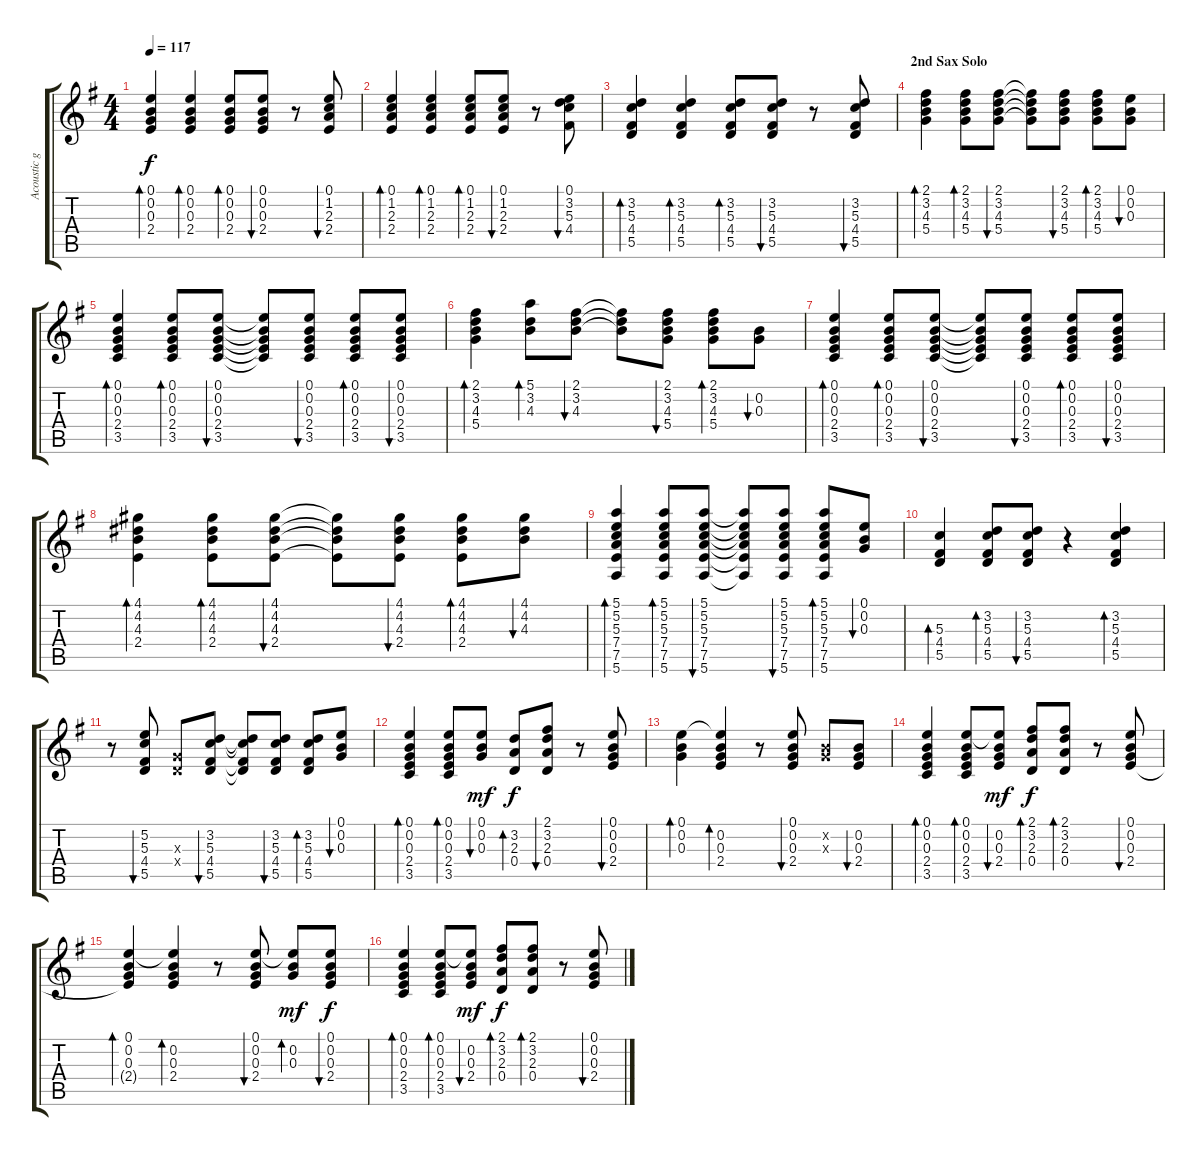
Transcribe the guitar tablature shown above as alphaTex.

\track ("Acoustic guitar" "Acoustic g") {instrument acousticguitarsteel}
\staff {score tabs}
\tuning (E4 B3 G3 D3 A2 E2) {hide}
\ts (4 4)
\tempo 117
\clef g2
\ks g
(0.1 0.2 0.3 2.4{t}).4{bd 60 dy f} (0.1 0.2 0.3 2.4).4{bd 60} (0.1 0.2 0.3 2.4).8{bd 60} (0.1 0.2 0.3 2.4).8{bu 60} r.8 (0.1 1.2 2.3 2.4).8{bu 60} |
(0.1 1.2 2.3 2.4).4{bd 60} (0.1 1.2 2.3 2.4).4{bd 60} (0.1 1.2 2.3 2.4).8{bd 60} (0.1 1.2 2.3 2.4).8{bu 60} r.8 (0.1 3.2 5.3 4.4).8{bu 60} |
(3.2 5.3 4.4 5.5).4{bd 60} (3.2 5.3 4.4 5.5).4{bd 60} (3.2 5.3 4.4 5.5).8{bd 60} (3.2 5.3 4.4 5.5).8{bu 60} r.8 (3.2 5.3 4.4 5.5).8{bu 60} |
\section ("" "2nd Sax Solo")
(2.1 3.2 4.3 5.4).4{bd 60 volume 10} (2.1 3.2 4.3 5.4).8{bd 60} (2.1 3.2 4.3 5.4).8{bu 60} (2.1{t} 3.2{t} 4.3{t} 5.4{t}).8 (2.1 3.2 4.3 5.4).8{bu 60} (2.1 3.2 4.3 5.4).8{bd 60} (0.1 0.2 0.3).8{bu 60} |
(0.1 0.2 0.3 2.4 3.5).4{bd 60} (0.1 0.2 0.3 2.4 3.5).8{bd 60} (0.1 0.2 0.3 2.4 3.5).8{bu 60} (0.1{t} 0.2{t} 0.3{t} 2.4{t} 3.5{t}).8 (0.1 0.2 0.3 2.4 3.5).8{bu 60} (0.1 0.2 0.3 2.4 3.5).8{bd 60} (0.1 0.2 0.3 2.4 3.5).8{bu 60} |
(2.1 3.2 4.3 5.4).4{bd 60} (5.1 3.2 4.3).8{bd 60} (2.1 3.2 4.3).8{bu 60} (2.1{t} 3.2{t} 4.3{t}).8 (2.1 3.2 4.3 5.4).8{bu 60} (2.1 3.2 4.3 5.4).8{bd 60} (0.2 0.3).8{bu 60} |
(0.1 0.2 0.3 2.4 3.5).4{bd 60} (0.1 0.2 0.3 2.4 3.5).8{bd 60} (0.1 0.2 0.3 2.4 3.5).8{bu 60} (0.1{t} 0.2{t} 0.3{t} 2.4{t} 3.5{t}).8 (0.1 0.2 0.3 2.4 3.5).8{bu 60} (0.1 0.2 0.3 2.4 3.5).8{bd 60} (0.1 0.2 0.3 2.4 3.5).8{bu 60} |
(4.1 4.2 4.3 2.4).4{bd 60} (4.1 4.2 4.3 2.4).8{bd 60} (4.1 4.2 4.3 2.4).8{bu 60} (4.1{t} 4.2{t} 4.3{t} 2.4{t}).8 (4.1 4.2 4.3 2.4).8{bu 60} (4.1 4.2 4.3 2.4).8{bd 60} (4.1 4.2 4.3).8{bu 60} |
(5.1 5.2 5.3 7.4 7.5 5.6).4{bd 60} (5.1 5.2 5.3 7.4 7.5 5.6).8{bd 60} (5.1 5.2 5.3 7.4 7.5 5.6).8{bu 60} (5.1{t} 5.2{t} 5.3{t} 7.4{t} 7.5{t} 5.6{t}).8 (5.1 5.2 5.3 7.4 7.5 5.6).8{bu 60} (5.1 5.2 5.3 7.4 7.5 5.6).8{bd 60} (0.1 0.2 0.3).8{bu 60} |
(5.3 4.4 5.5).4{bd 60} (3.2 5.3 4.4 5.5).8{bd 60} (3.2 5.3 4.4 5.5).8{bu 60} r.4 (3.2 5.3 4.4 5.5).4{bd 60} |
r.8 (5.2 5.3 4.4 5.5).8{bu 60} (0.3{x} 0.4{x}).8 (3.2 5.3 4.4 5.5).8{bu 60} (3.2{t} 5.3{t} 4.4{t} 5.5{t}).8 (3.2 5.3 4.4 5.5).8{bu 60} (3.2 5.3 4.4 5.5).8{bd 60} (0.1 0.2 0.3).8{bu 60} |
(0.1 0.2 0.3 2.4 3.5).4{bd 60} (0.1 0.2 0.3 2.4 3.5).8{bd 60} (0.1 0.2 0.3).8{bu 60 dy mf} (3.2 2.3 0.4).8{bd 60 dy f} (2.1 3.2 2.3 0.4).8{bu 60} r.8 (0.1 0.2 0.3 2.4).8{bu 60} |
(0.1 0.2 0.3).4{bd 60} (0.1{t} 0.2 0.3 2.4).4{bd 60} r.8 (0.1 0.2 0.3 2.4).8{bu 60} (0.2{x} 0.3{x}).8 (0.2 0.3 2.4).8{bu 60} |
(0.1 0.2 0.3 2.4 3.5).4{bd 60} (0.1 0.2 0.3 2.4 3.5).8{bd 60} (0.1{t} 0.2 0.3 2.4).8{bu 60 dy mf} (2.1 3.2 2.3 0.4).8{bd 60 dy f} (2.1 3.2 2.3 0.4).8{bd 60} r.8 (0.1 0.2 0.3 2.4).8{bu 60} |
(0.1 0.2 0.3 2.4{t}).4{bd 60} (0.1{t} 0.2 0.3 2.4).4{bd 60} r.8 (0.1 0.2 0.3 2.4).8{bu 60} (0.1{t} 0.2 0.3).8{bd 60 dy mf} (0.1 0.2 0.3 2.4).8{bu 60 dy f} |
(0.1 0.2 0.3 2.4 3.5).4{bd 60} (0.1 0.2 0.3 2.4 3.5).8{bd 60} (0.1{t} 0.2 0.3 2.4).8{bu 60 dy mf} (2.1 3.2 2.3 0.4).8{bd 60 dy f} (2.1 3.2 2.3 0.4).8{bd 60} r.8 (0.1 0.2 0.3 2.4).8{bu 60}
